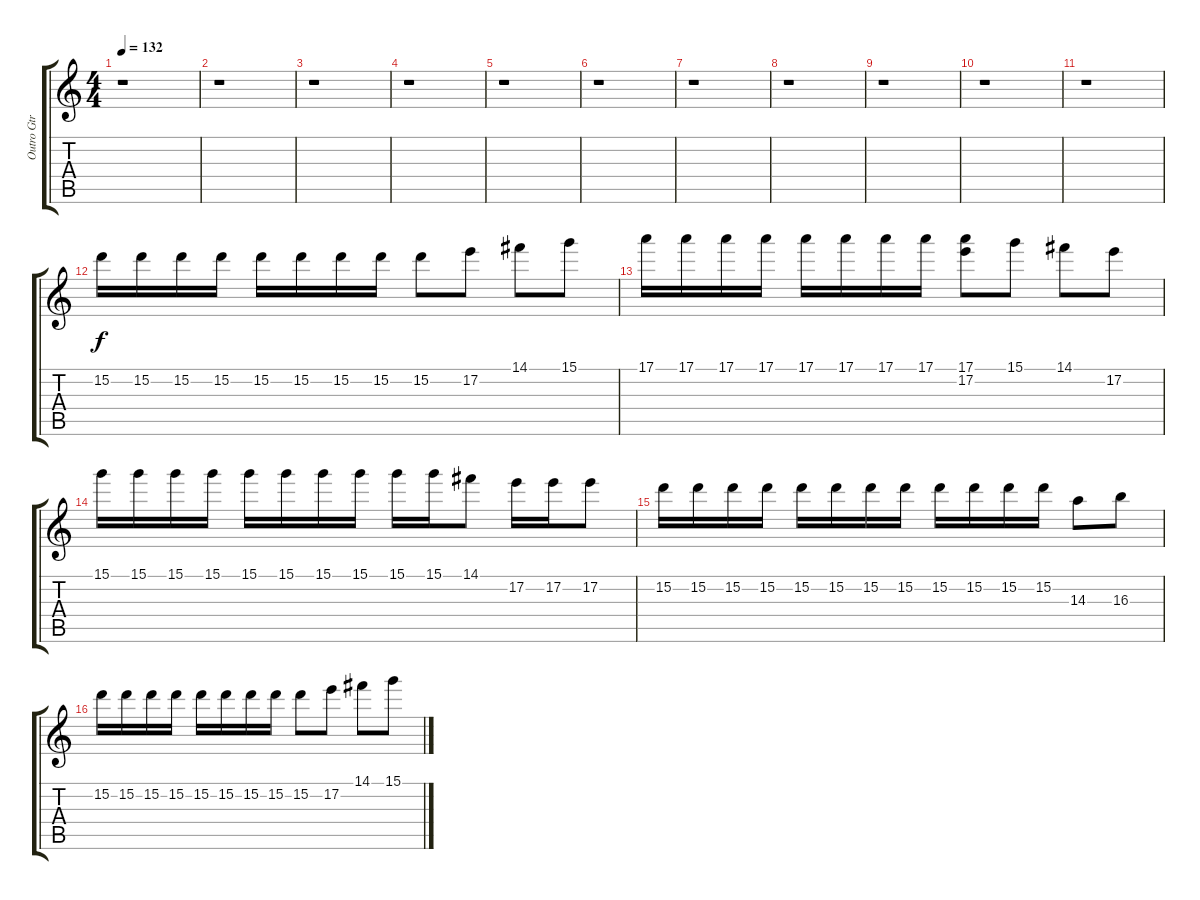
\track ("Outro Gtr" "Outro Gtr") {instrument electricguitarclean}
\staff {score tabs}
\tuning (E4 B3 G3 D3 A2 E2) {hide}
\ts (4 4)
\tempo 132
\clef g2
\ks c
r.1{dy f} |
r.1 |
r.1 |
r.1 |
r.1 |
r.1 |
r.1 |
r.1 |
r.1 |
r.1 |
r.1 |
15.2.16 15.2.16 15.2.16 15.2.16 15.2.16 15.2.16 15.2.16 15.2.16 15.2.8 17.2.8 14.1.8 15.1.8 |
17.1.16 17.1.16 17.1.16 17.1.16 17.1.16 17.1.16 17.1.16 17.1.16 (17.1 17.2).8 15.1.8 14.1.8 17.2.8 |
15.1.16 15.1.16 15.1.16 15.1.16 15.1.16 15.1.16 15.1.16 15.1.16 15.1.16 15.1.16 14.1.8 17.2.16 17.2.16 17.2.8 |
15.2.16 15.2.16 15.2.16 15.2.16 15.2.16 15.2.16 15.2.16 15.2.16 15.2.16 15.2.16 15.2.16 15.2.16 14.3.8 16.3.8 |
15.2.16 15.2.16 15.2.16 15.2.16 15.2.16 15.2.16 15.2.16 15.2.16 15.2.8 17.2.8 14.1.8 15.1.8
